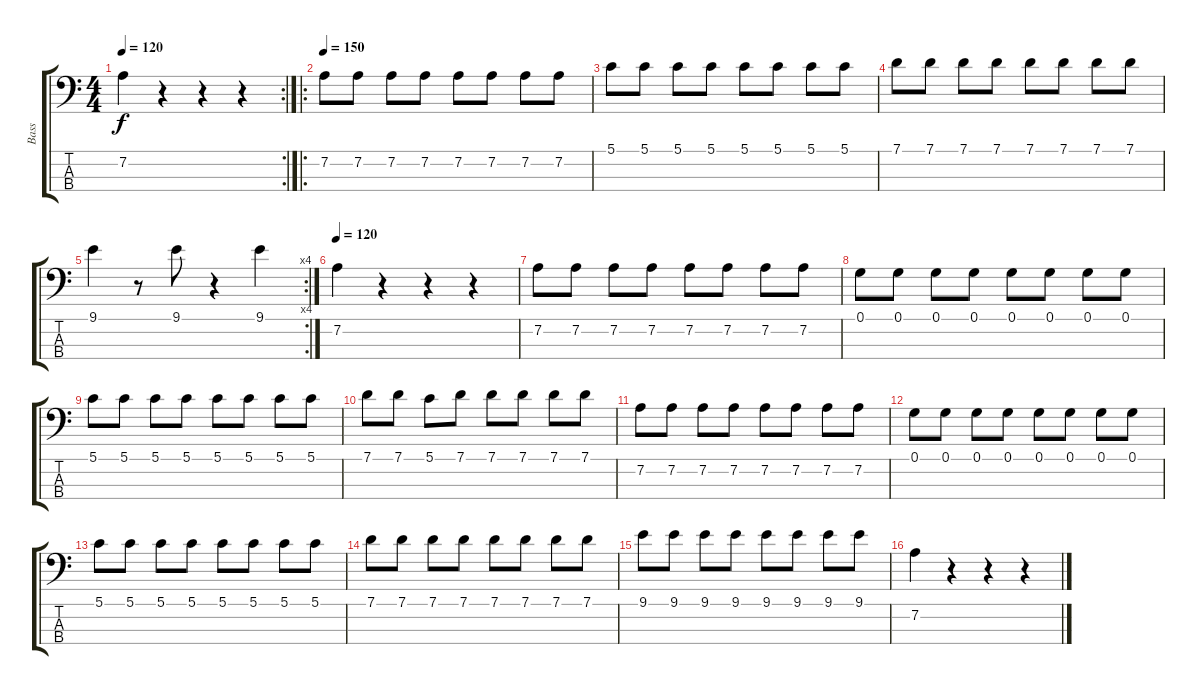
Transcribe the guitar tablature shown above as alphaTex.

\track ("Bass" "Bass") {instrument electricbassfinger}
\staff {score tabs}
\tuning (G2 D2 A1 E1) {hide}
\rc 2
\ts (4 4)
\tempo 120
\clef f4
\ks c
7.2.4{dy f} r.4 r.4 r.4 |
\ro
\tempo 150
7.2.8{instrument overdrivenguitar} 7.2.8 7.2.8 7.2.8 7.2.8 7.2.8 7.2.8 7.2.8 |
5.1.8 5.1.8 5.1.8 5.1.8 5.1.8 5.1.8 5.1.8 5.1.8 |
7.1.8 7.1.8 7.1.8 7.1.8 7.1.8 7.1.8 7.1.8 7.1.8 |
\rc 4
9.1.4 r.8 9.1.8 r.4 9.1.4 |
\tempo 120
7.2.4 r.4 r.4 r.4 |
7.2.8 7.2.8 7.2.8 7.2.8 7.2.8 7.2.8 7.2.8 7.2.8 |
0.1.8 0.1.8 0.1.8 0.1.8 0.1.8 0.1.8 0.1.8 0.1.8 |
5.1.8 5.1.8 5.1.8 5.1.8 5.1.8 5.1.8 5.1.8 5.1.8 |
7.1.8 7.1.8 5.1.8 7.1.8 7.1.8 7.1.8 7.1.8 7.1.8 |
7.2.8 7.2.8 7.2.8 7.2.8 7.2.8 7.2.8 7.2.8 7.2.8 |
0.1.8 0.1.8 0.1.8 0.1.8 0.1.8 0.1.8 0.1.8 0.1.8 |
5.1.8 5.1.8 5.1.8 5.1.8 5.1.8 5.1.8 5.1.8 5.1.8 |
7.1.8 7.1.8 7.1.8 7.1.8 7.1.8 7.1.8 7.1.8 7.1.8 |
9.1.8 9.1.8 9.1.8 9.1.8 9.1.8 9.1.8 9.1.8 9.1.8 |
7.2.4 r.4 r.4 r.4
